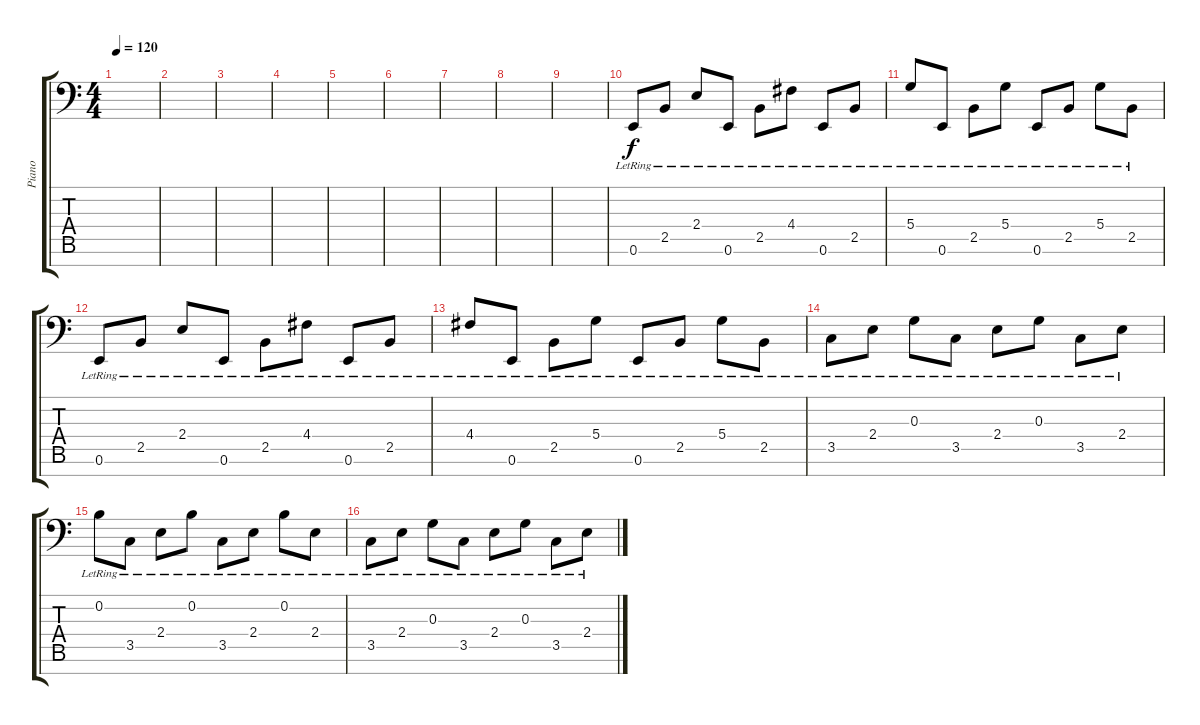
\track ("Piano" "Piano") {instrument brightacousticpiano}
\staff {score tabs}
\tuning (E4 B3 G3 D3 A2 E2 A1) {hide}
\ts (4 4)
\tempo 120
\clef f4
\ks c
|
|
|
|
|
|
|
|
|
0.6{lr}.8 2.5{lr}.8 2.4{lr}.8 0.6{lr}.8 2.5{lr}.8 4.4{lr}.8 0.6{lr}.8 2.5{lr}.8 |
5.4{lr}.8 0.6{lr}.8 2.5{lr}.8 5.4{lr}.8 0.6{lr}.8 2.5{lr}.8 5.4{lr}.8 2.5{lr}.8 |
0.6{lr}.8 2.5{lr}.8 2.4{lr}.8 0.6{lr}.8 2.5{lr}.8 4.4{lr}.8 0.6{lr}.8 2.5{lr}.8 |
4.4{lr}.8 0.6{lr}.8 2.5{lr}.8 5.4{lr}.8 0.6{lr}.8 2.5{lr}.8 5.4{lr}.8 2.5{lr}.8 |
3.5{lr}.8 2.4{lr}.8 0.3{lr}.8 3.5{lr}.8 2.4{lr}.8 0.3{lr}.8 3.5{lr}.8 2.4{lr}.8 |
0.2{lr}.8 3.5{lr}.8 2.4{lr}.8 0.2{lr}.8 3.5{lr}.8 2.4{lr}.8 0.2{lr}.8 2.4{lr}.8 |
3.5{lr}.8 2.4{lr}.8 0.3{lr}.8 3.5{lr}.8 2.4{lr}.8 0.3{lr}.8 3.5{lr}.8 2.4{lr}.8
